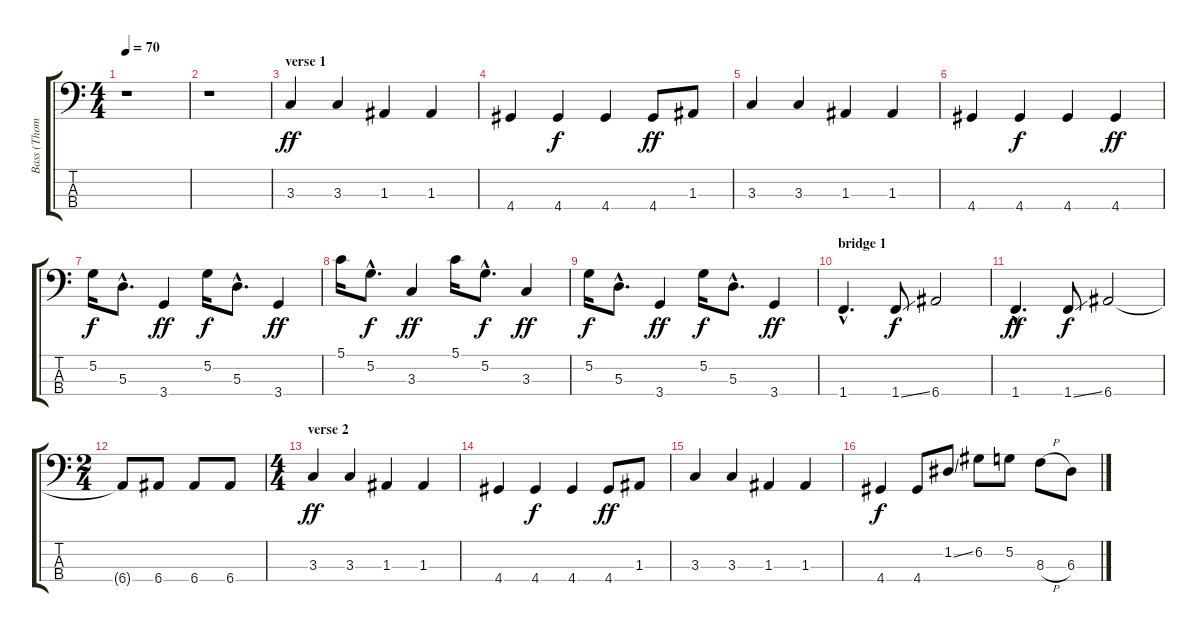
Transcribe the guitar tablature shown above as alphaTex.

\track ("Bass (Thompson)" "Bass (Thom") {instrument electricbassfinger}
\staff {score tabs}
\tuning (G2 D2 A1 E1) {hide}
\ts (4 4)
\tempo 70
\clef f4
\ks c
r.1{dy ff instrument electricbassfinger} |
r.1 |
\section ("" "verse 1")
3.3.4 3.3.4 1.3.4 1.3.4 |
4.4.4 4.4.4{dy f} 4.4.4 4.4.8{dy ff} 1.3.8 |
3.3.4 3.3.4 1.3.4 1.3.4 |
4.4.4 4.4.4{dy f} 4.4.4 4.4.4{dy ff} |
5.2.16{dy f} 5.3{hac}.8{d} 3.4.4{dy ff} 5.2.16{dy f} 5.3{hac}.8{d} 3.4.4{dy ff} |
5.1.16 5.2{hac}.8{d dy f} 3.3.4{dy ff} 5.1.16 5.2{hac}.8{d dy f} 3.3.4{dy ff} |
5.2.16{dy f} 5.3{hac}.8{d} 3.4.4{dy ff} 5.2.16{dy f} 5.3{hac}.8{d} 3.4.4{dy ff} |
\section ("" "bridge 1")
1.4{hac}.4{d} 1.4{ss}.8{dy f} 6.4.2 |
1.4{hac}.4{d dy ff} 1.4{ss}.8{dy f} 6.4.2 |
\ts (2 4)
6.4{t}.8 6.4.8 6.4.8 6.4.8 |
\ts (4 4)
\section ("" "verse 2")
3.3.4{dy ff} 3.3.4 1.3.4 1.3.4 |
4.4.4 4.4.4{dy f} 4.4.4 4.4.8{dy ff} 1.3.8 |
3.3.4 3.3.4 1.3.4 1.3.4 |
4.4.4{dy f} 4.4.8 1.2{ss}.8 6.2.8 5.2.8 8.3{h}.8 6.3.8
